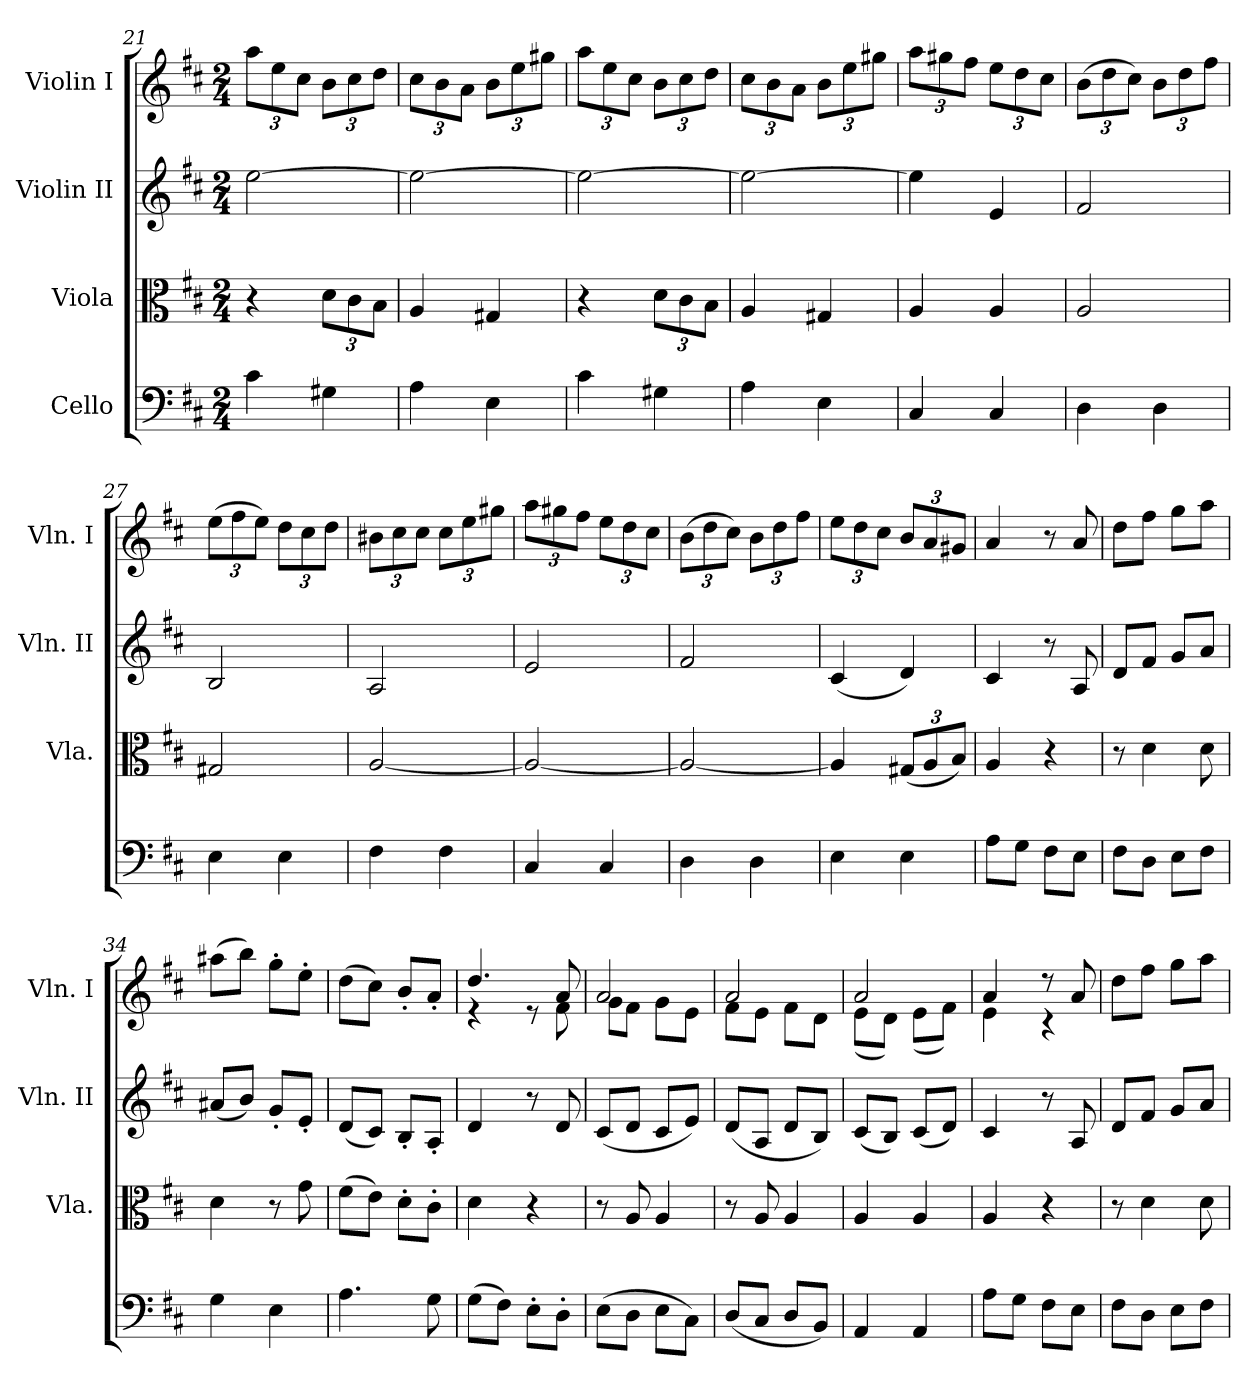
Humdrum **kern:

**kern	**kern	**kern	**kern
*part4	*part3	*part2	*part1
*staff4	*staff3	*staff2	*staff1
*I"Cello	*I"Viola	*I"Violin II	*I"Violin I
*	*I'Vla.	*I'Vln. II	*I'Vln. I
*clefF4	*clefC3	*clefG2	*clefG2
*k[f#c#]	*k[f#c#]	*k[f#c#]	*k[f#c#]
*D:	*D:	*D:	*D:
*M2/4	*M2/4	*M2/4	*M2/4
=21	=21	=21	=21
4c#	4r	[2ee	12aaL
.	.	.	12ee
.	.	.	12cc#J
4G#X	12dL	.	12bL
.	12c#	.	12cc#
.	12BJ	.	12ddJ
=22	=22	=22	=22
4A	4A	2ee_	12cc#L
.	.	.	12b
.	.	.	12aJ
4E	4G#X	.	12bL
.	.	.	12ee
.	.	.	12gg#XJ
=23	=23	=23	=23
4c#	4r	2ee_	12aaL
.	.	.	12ee
.	.	.	12cc#J
4G#X	12dL	.	12bL
.	12c#	.	12cc#
.	12BJ	.	12ddJ
=24	=24	=24	=24
4A	4A	2ee_	12cc#L
.	.	.	12b
.	.	.	12aJ
4E	4G#X	.	12bL
.	.	.	12ee
.	.	.	12gg#XJ
=25	=25	=25	=25
4C#	4A	4ee]	12aaL
.	.	.	12gg#X
.	.	.	12ff#J
4C#	4A	4e	12eeL
.	.	.	12dd
.	.	.	12cc#J
=26	=26	=26	=26
4D	2A	2f#	(12bL
.	.	.	12dd
.	.	.	12cc#J)
4D	.	.	12bL
.	.	.	12dd
.	.	.	12ff#J
=27	=27	=27	=27
4E	2G#X	2B	(12eeL
.	.	.	12ff#
.	.	.	12eeJ)
4E	.	.	12ddL
.	.	.	12cc#
.	.	.	12ddJ
=28	=28	=28	=28
4F#	[2A	2A	12b#XL
.	.	.	12cc#
.	.	.	12cc#J
4F#	.	.	12cc#L
.	.	.	12ee
.	.	.	12gg#XJ
=29	=29	=29	=29
4C#	2A_	2e	12aaL
.	.	.	12gg#X
.	.	.	12ff#J
4C#	.	.	12eeL
.	.	.	12dd
.	.	.	12cc#J
=30	=30	=30	=30
4D	2A_	2f#	(12bL
.	.	.	12dd
.	.	.	12cc#J)
4D	.	.	12bL
.	.	.	12dd
.	.	.	12ff#J
=31	=31	=31	=31
4E	4A]	(4c#	12eeL
.	.	.	12dd
.	.	.	12cc#J
4E	(12G#XL	4d)	12bL
.	12A	.	12a
.	12BJ)	.	12g#XJ
=32	=32	=32	=32
8AL	4A	4c#	4a
8GJ	.	.	.
8F#L	4r	8r	8r
8EJ	.	8A	8a
=33	=33	=33	=33
8F#L	8r	8dL	8ddL
8DJ	4d	8f#J	8ff#J
8EL	.	8gL	8ggL
8F#J	8d	8aJ	8aaJ
=34	=34	=34	=34
4G	4d	(8a#XL	(8aa#XL
.	.	8bJ)	8bbJ)
4E	8r	8g'L	8gg'L
.	8g	8e'J	8ee'J
=35	=35	=35	=35
4.A	(8f#L	(8dL	(8ddL
.	8eJ)	8c#J)	8cc#J)
.	8d'L	8B'L	8b'L
8G	8c#'J	8A'J	8a'J
=36	=36	=36	=36
*	*	*	*^
(8GL	4d	4d	4.dd	4r
8F#J)	.	.	.	.
8E'L	4r	8r	.	8r
8D'J	.	8d	8a	8f#
=37	=37	=37	=37	=37
(8EL	8r	(8c#L	2a	8gL
8DJ	8A	8dJ	.	8f#J
8EL	4A	8c#L	.	8gL
8C#J)	.	8eJ)	.	8eJ
=38	=38	=38	=38	=38
(8DL	8r	(8dL	2a	8f#L
8C#J	8A	8AJ	.	8eJ
8DL	4A	8dL	.	8f#L
8BBJ)	.	8BJ)	.	8dJ
=39	=39	=39	=39	=39
4AA	4A	(8c#L	2a	(8eL
.	.	8BJ)	.	8dJ)
4AA	4A	(8c#L	.	(8eL
.	.	8dJ)	.	8f#J)
=40	=40	=40	=40	=40
8AL	4A	4c#	4a	4e
8GJ	.	.	.	.
8F#L	4r	8r	8r	4r
8EJ	.	8A	8a	.
*	*	*	*v	*v
=41	=41	=41	=41
8F#L	8r	8dL	8ddL
8DJ	4d	8f#J	8ff#J
8EL	.	8gL	8ggL
8F#J	8d	8aJ	8aaJ
=	=	=	=
*-	*-	*-	*-
